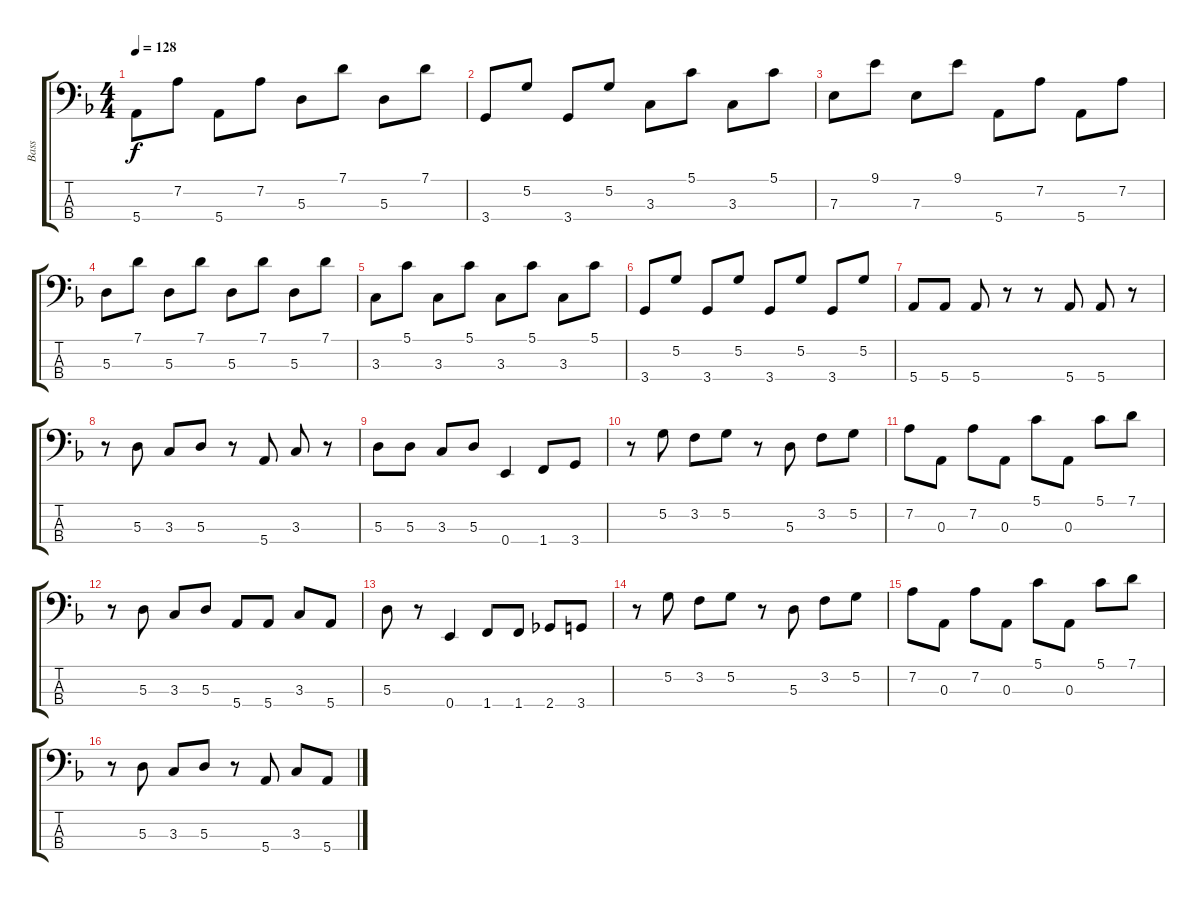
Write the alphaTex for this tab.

\track ("Bass" "Bass") {instrument synthbass1}
\staff {score tabs}
\tuning (G2 D2 A1 E1) {hide}
\ts (4 4)
\tempo 128
\clef f4
\ks f
5.4.8{dy f} 7.2.8 5.4.8 7.2.8 5.3.8 7.1.8 5.3.8 7.1.8 |
3.4.8 5.2.8 3.4.8 5.2.8 3.3.8 5.1.8 3.3.8 5.1.8 |
7.3.8 9.1.8 7.3.8 9.1.8 5.4.8 7.2.8 5.4.8 7.2.8 |
5.3.8 7.1.8 5.3.8 7.1.8 5.3.8 7.1.8 5.3.8 7.1.8 |
3.3.8 5.1.8 3.3.8 5.1.8 3.3.8 5.1.8 3.3.8 5.1.8 |
3.4.8 5.2.8 3.4.8 5.2.8 3.4.8 5.2.8 3.4.8 5.2.8 |
5.4.8 5.4.8 5.4.8 r.8 r.8 5.4.8 5.4.8 r.8 |
r.8 5.3.8 3.3.8 5.3.8 r.8 5.4.8 3.3.8 r.8 |
5.3.8 5.3.8 3.3.8 5.3.8 0.4.4 1.4.8 3.4.8 |
r.8 5.2.8 3.2.8 5.2.8 r.8 5.3.8 3.2.8 5.2.8 |
7.2.8 0.3.8 7.2.8 0.3.8 5.1.8 0.3.8 5.1.8 7.1.8 |
r.8 5.3.8 3.3.8 5.3.8 5.4.8 5.4.8 3.3.8 5.4.8 |
5.3.8 r.8 0.4.4 1.4.8 1.4.8 2.4.8 3.4.8 |
r.8 5.2.8 3.2.8 5.2.8 r.8 5.3.8 3.2.8 5.2.8 |
7.2.8 0.3.8 7.2.8 0.3.8 5.1.8 0.3.8 5.1.8 7.1.8 |
r.8 5.3.8 3.3.8 5.3.8 r.8 5.4.8 3.3.8 5.4.8
